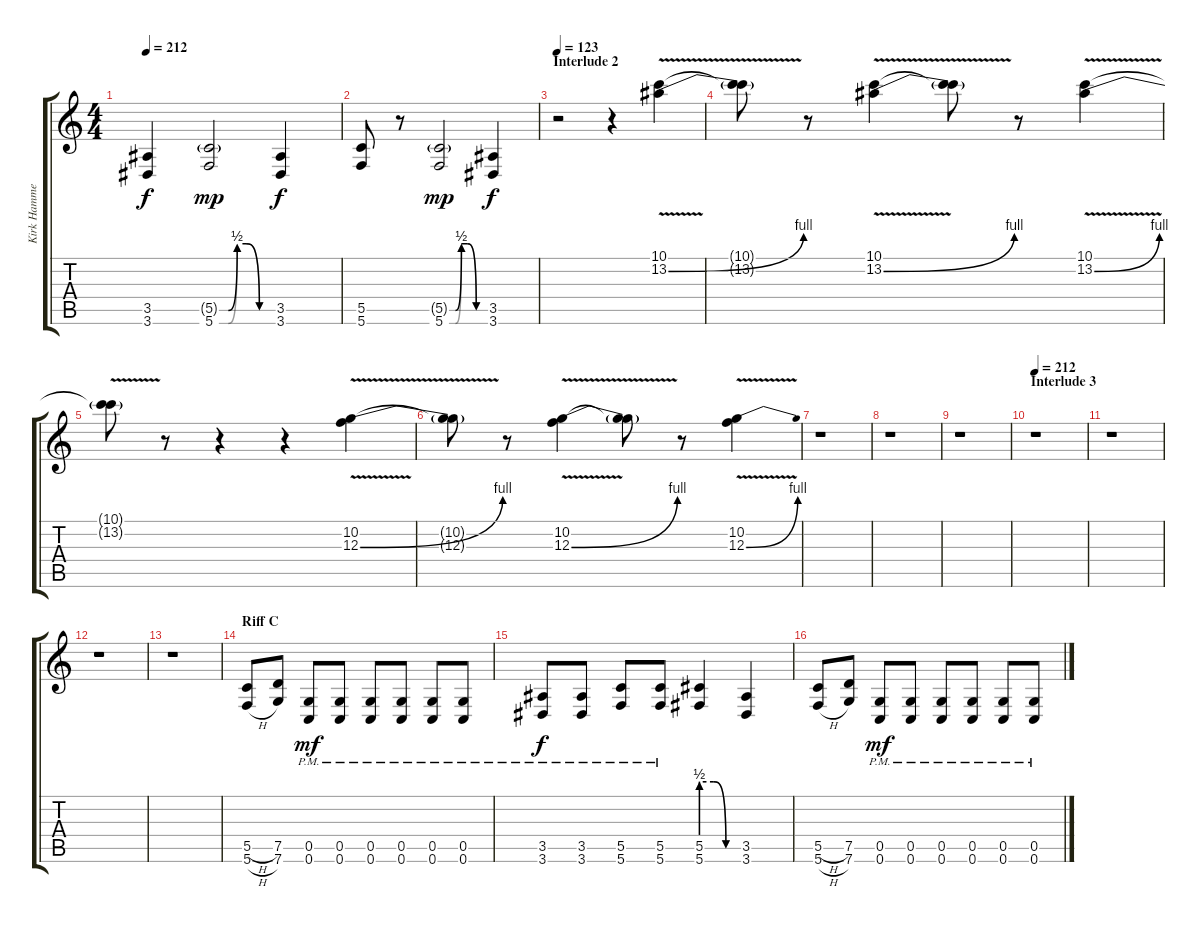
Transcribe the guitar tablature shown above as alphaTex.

\track ("Kirk Hammet" "Kirk Hamme") {instrument overdrivenguitar}
\staff {score tabs}
\tuning (D4 A3 F3 C3 G2 C2) {hide}
\ts (4 4)
\tempo 212
\clef g2
\ks c
(3.5{t} 3.6{t}).4{dy f} (5.5{be (custom 0 0 10 0 20 2 30 2 45 0 60 0) g} 5.6{be (custom 0 0 10 0 20 2 30 2 45 0 60 0)}).2{dy mp} (3.5 3.6).4{dy f} |
(5.5 5.6).8 r.8 (5.5{be (custom 0 0 10 0 20 2 30 2 45 0 60 0) g} 5.6{be (custom 0 0 10 0 20 2 30 2 45 0 60 0)}).2{dy mp} (3.5 3.6).4{dy f} |
\section ("" "Interlude 2 ")
\tempo 123
r.2 r.4 (10.1 13.2{be (bend 0 0 60 4) v}).4 |
(10.1{t} 13.2{t}).8 r.8 (10.1 13.2{be (bend 0 0 60 4) v}).4 (10.1{t} 13.2{t}).8 r.8 (10.1 13.2{be (bend 0 0 60 4) v}).4 |
(10.1{t} 13.2{t}).8 r.8 r.4 r.4 (10.2 12.3{be (bend 0 0 60 4) v}).4 |
(10.2{t} 12.3{t}).8 r.8 (10.2 12.3{be (bend 0 0 60 4) v}).4 (10.2{t} 12.3{t}).8 r.8 (10.2 12.3{be (bend 0 0 60 4) v}).4 |
r.1 |
r.1 |
r.1 |
\section ("" "Interlude 3")
\tempo 212
r.1 |
r.1 |
r.1 |
r.1 |
\section ("" "Riff C")
(5.5{h} 5.6{h}).8 (7.5 7.6).8 (0.5{pm} 0.6).8{dy mf} (0.5{pm} 0.6).8 (0.5{pm} 0.6).8 (0.5{pm} 0.6).8 (0.5{pm} 0.6).8 (0.5{pm} 0.6).8 |
(3.5{pm} 3.6).8{dy f} (3.5{pm} 3.6).8 (5.5{pm} 5.6).8 (5.5{pm} 5.6).8 (5.5{be (custom 0 2 20 2 40 0 60 0)} 5.6{be (custom 0 2 20 2 40 0 60 0)}).4 (3.5 3.6).4 |
(5.5{h} 5.6{h}).8 (7.5 7.6).8 (0.5{pm} 0.6).8{dy mf} (0.5{pm} 0.6).8 (0.5{pm} 0.6).8 (0.5{pm} 0.6).8 (0.5{pm} 0.6).8 (0.5{pm} 0.6).8
